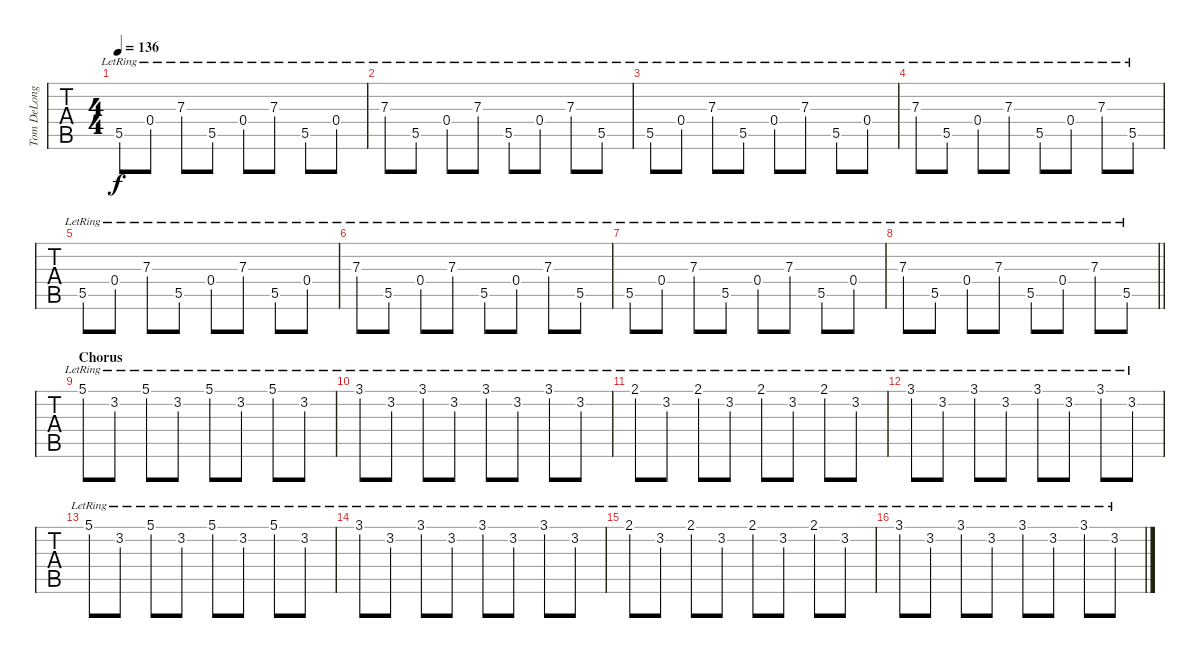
\track ("Tom DeLonge - Guitar One" "Tom DeLong") {instrument electricguitarclean}
\staff {tabs}
\tuning (D4 A3 F3 C3 G2 D2) {hide}
\ts (4 4)
\tempo 136
\clef g2
\ks c
5.5{lr}.8{dy f} 0.4{lr}.8 7.3{lr}.8 5.5{lr}.8 0.4{lr}.8 7.3{lr}.8 5.5{lr}.8 0.4{lr}.8 |
7.3{lr}.8 5.5{lr}.8 0.4{lr}.8 7.3{lr}.8 5.5{lr}.8 0.4{lr}.8 7.3{lr}.8 5.5{lr}.8 |
5.5{lr}.8 0.4{lr}.8 7.3{lr}.8 5.5{lr}.8 0.4{lr}.8 7.3{lr}.8 5.5{lr}.8 0.4{lr}.8 |
7.3{lr}.8 5.5{lr}.8 0.4{lr}.8 7.3{lr}.8 5.5{lr}.8 0.4{lr}.8 7.3{lr}.8 5.5{lr}.8 |
5.5{lr}.8 0.4{lr}.8 7.3{lr}.8 5.5{lr}.8 0.4{lr}.8 7.3{lr}.8 5.5{lr}.8 0.4{lr}.8 |
7.3{lr}.8 5.5{lr}.8 0.4{lr}.8 7.3{lr}.8 5.5{lr}.8 0.4{lr}.8 7.3{lr}.8 5.5{lr}.8 |
5.5{lr}.8 0.4{lr}.8 7.3{lr}.8 5.5{lr}.8 0.4{lr}.8 7.3{lr}.8 5.5{lr}.8 0.4{lr}.8 |
\barLineRight lightlight
7.3{lr}.8 5.5{lr}.8 0.4{lr}.8 7.3{lr}.8 5.5{lr}.8 0.4{lr}.8 7.3{lr}.8 5.5{lr}.8 |
\section ("" "Chorus")
5.1{lr}.8{volume 3} 3.2{lr}.8 5.1{lr}.8 3.2{lr}.8 5.1{lr}.8 3.2{lr}.8 5.1{lr}.8 3.2{lr}.8 |
3.1{lr}.8 3.2{lr}.8 3.1{lr}.8 3.2{lr}.8 3.1{lr}.8 3.2{lr}.8 3.1{lr}.8 3.2{lr}.8 |
2.1{lr}.8 3.2{lr}.8 2.1{lr}.8 3.2{lr}.8 2.1{lr}.8 3.2{lr}.8 2.1{lr}.8 3.2{lr}.8 |
3.1{lr}.8 3.2{lr}.8 3.1{lr}.8 3.2{lr}.8 3.1{lr}.8 3.2{lr}.8 3.1{lr}.8 3.2{lr}.8 |
5.1{lr}.8 3.2{lr}.8 5.1{lr}.8 3.2{lr}.8 5.1{lr}.8 3.2{lr}.8 5.1{lr}.8 3.2{lr}.8 |
3.1{lr}.8 3.2{lr}.8 3.1{lr}.8 3.2{lr}.8 3.1{lr}.8 3.2{lr}.8 3.1{lr}.8 3.2{lr}.8 |
2.1{lr}.8 3.2{lr}.8 2.1{lr}.8 3.2{lr}.8 2.1{lr}.8 3.2{lr}.8 2.1{lr}.8 3.2{lr}.8 |
3.1{lr}.8 3.2{lr}.8 3.1{lr}.8 3.2{lr}.8 3.1{lr}.8 3.2{lr}.8 3.1{lr}.8 3.2{lr}.8
